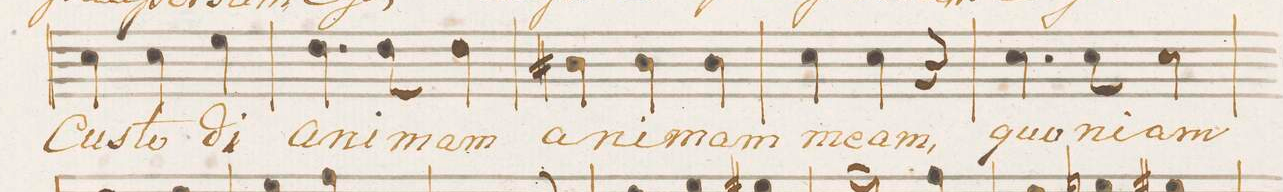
**kern	**text	**dynam
*I"Basso.	*	*
*clefF4	*	*
*k[f#]	*	*
*M3/4	*	*
4E\	Cus-	.
4E\	-to-	.
4G\	-di	.
=18	=18	=18
4.F#\	a-	.
8F#\	-ni-	.
4F#\	-mam	.
=19	=19	=19
4D#X\	a-	.
4D#\	-ni-	.
4D#\	-mam	.
=20	=20	=20
4E\	me-	.
4E\	-am,	.
4r	.	.
=21	=21	=21
4.E\	quo-	.
8E\	-ni-	.
4E\	-am	.
=22	=22	=22
*-	*-	*-
